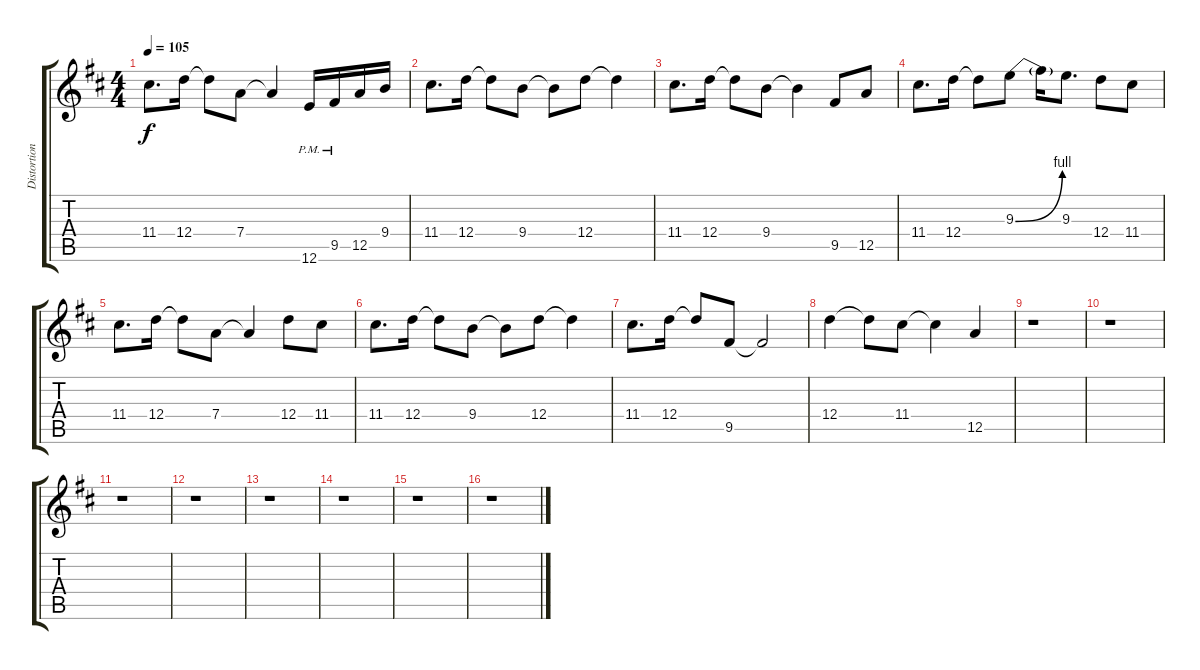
\track ("Distortion Lead 1" "Distortion") {instrument distortionguitar}
\staff {score tabs}
\tuning (E4 B3 G3 D3 A2 E2) {hide}
\ts (4 4)
\tempo 105
\clef g2
\ks d
11.4.8{d dy f} 12.4.16 12.4{t}.8 7.4.8 7.4{t}.4 12.6{pm}.16 9.5{pm}.16 12.5.16 9.4.16 |
11.4.8{d} 12.4.16 12.4{t}.8 9.4.8 9.4{t}.8 12.4.8 12.4{t}.4 |
11.4.8{d} 12.4.16 12.4{t}.8 9.4.8 9.4{t}.4 9.5.8 12.5.8 |
11.4.8{d} 12.4.16 12.4{t}.8 9.3{be (bend 0 0 60 4)}.8 9.3{t}.16 9.3.8{d} 12.4.8 11.4.8 |
11.4.8{d} 12.4.16 12.4{t}.8 7.4.8 7.4{t}.4 12.4.8 11.4.8 |
11.4.8{d} 12.4.16 12.4{t}.8 9.4.8 9.4{t}.8 12.4.8 12.4{t}.4 |
11.4.8{d} 12.4.16 12.4{t}.8 9.5.8 9.5{t}.2 |
12.4.4 12.4{t}.8 11.4.8 11.4{t}.4 12.5.4 |
r.1 |
r.1 |
r.1 |
r.1 |
r.1 |
r.1 |
r.1 |
r.1
